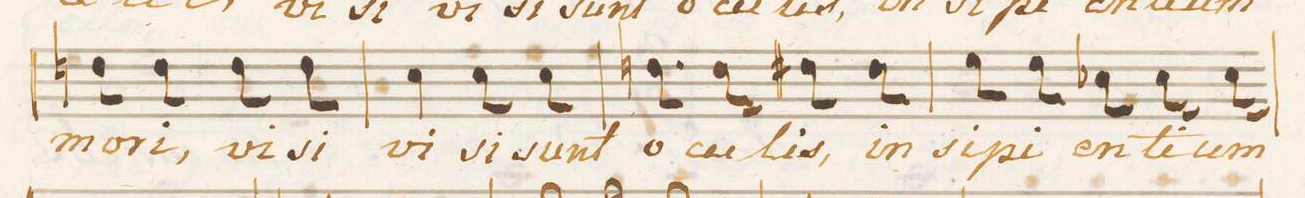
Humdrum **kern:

**kern	**text	**dynam
*I"Basso.	*	*
*clefF4	*	*
*k[f#]	*	*
*M2/4	*	*
8Fn\	mo-	.
8F\	-ri,	.
8F\	vi-	.
8F\	-si	.
=29	=29	=29
4E\	vi-	.
8E\	-si	.
8E\	sunt	.
=30	=30	=30
8.Fn\	o-	.
16F\	-cu-	.
8F#X\	-lis,	.
8F#\	in-	.
=31	=31	=31
8G\	-si-	.
8G\	-pi-	.
8E-X\	-en-	.
16E-\	-ti-	.
16E-\	-um	.
=32	=32	=32
*-	*-	*-
